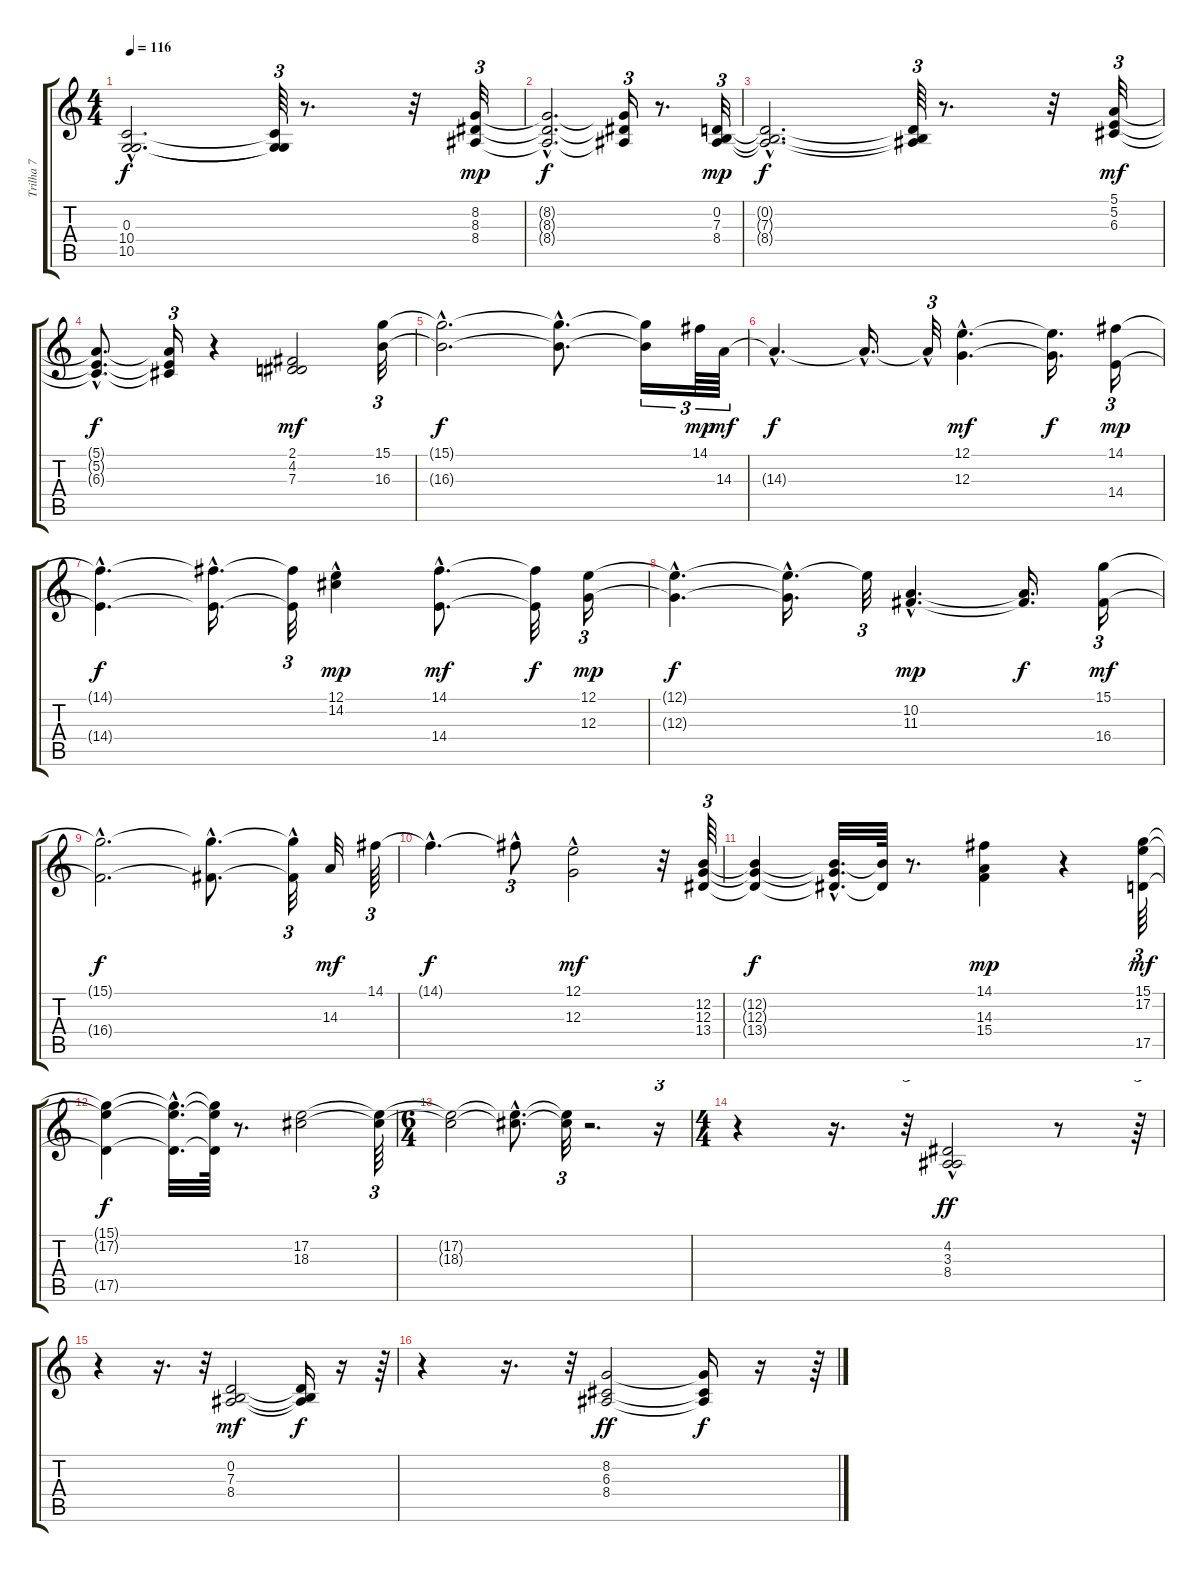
\track ("Trilha 7" "Trilha 7") {instrument stringensemble2}
\staff {score tabs}
\tuning (E4 B3 G3 D3 A2 E2) {hide}
\ts (4 4)
\tempo 116
\clef g2
\ks c
(0.3{hac t} 10.4{hac t} 10.5{hac t}).2{d dy f} (0.3{t} 10.4{t} 10.5{t}).64{tu (3 2)} r.8{d} r.32 (8.2 8.3 8.4).32{tu (3 2) dy mp} |
(8.2{hac t} 8.3{hac t} 8.4{hac t}).2{d dy f} (8.2{t} 8.3{t} 8.4{t}).16{tu (3 2)} r.8{d} (0.2 7.3 8.4).32{tu (3 2) dy mp} |
(0.2{hac t} 7.3{hac t} 8.4{hac t}).2{d dy f} (0.2{t} 7.3{t} 8.4{t}).64{tu (3 2)} r.8{d} r.32 (5.1 5.2 6.3).32{tu (3 2) dy mf} |
(5.1{hac t} 5.2{hac t} 6.3{hac t}).8{d dy f} (5.1{t} 5.2{t} 6.3{t}).16{tu (3 2)} r.4 (2.1 4.2 7.3).2{dy mf} (15.1 16.3).32{tu (3 2)} |
(15.1{hac t} 16.3{hac t}).2{d dy f} (15.1{hac t} 16.3{hac t}).8{d} (15.1{t} 16.3{t}).16{tu (3 2)} 14.1.64{tu (3 2) dy mp} 14.3.64{tu (3 2) dy mf} |
14.3{hac t}.4{d dy f} 14.3{hac t}.16{d} 14.3{hac t}.32{tu (3 2)} (12.1{hac} 12.3{hac}).4{d dy mf} (12.1{t} 12.3{t}).16{d dy f} (14.1 14.4).16{tu (3 2) dy mp} |
(14.1{hac t} 14.4{hac t}).4{d dy f} (14.1{hac t} 14.4{hac t}).16{d} (14.1{t} 14.4{t}).32{tu (3 2)} (12.1 14.2{hac}).4{dy mp} (14.1{hac} 14.4{hac}).8{d dy mf} (14.1{t} 14.4{t}).32{dy f} (12.1 12.3).16{tu (3 2) dy mp} |
(12.1{hac t} 12.3{hac t}).4{d dy f} (12.1{hac t} 12.3{t}).16{d} 12.1{t}.32{tu (3 2)} (10.2{hac} 11.3{hac}).4{d dy mp} (10.2{t} 11.3{t}).16{d dy f} (15.1 16.4).16{tu (3 2) dy mf} |
(15.1{hac t} 16.4{hac t}).2{d dy f} (15.1{hac t} 16.4{hac t}).8{d} (15.1{t} 16.4{hac t}).32{tu (3 2)} 14.3.32{dy mf} 14.1.64{tu (3 2)} |
14.1{hac t}.4{d dy f} 14.1{hac t}.8{tu (3 2)} (12.1{hac} 12.3).2{dy mf} r.32 (12.2 12.3 13.4).64{tu (3 2)} |
(12.2{t} 12.3{t} 13.4{t}).4{dy f} (12.2{hac t} 12.3{t} 13.4{hac t}).32{d} (12.2{t} 13.4{t}).64 r.8{d} (14.1 14.3 15.4).4{dy mp} r.4 (15.1 17.2 17.5).64{tu (3 2) dy mf} |
(15.1{t} 17.2{t} 17.5{t}).4{dy f} (15.1{hac t} 17.2{hac t} 17.5{hac t}).32{d} (15.1{t} 17.2{t} 17.5{t}).64 r.8{d} (17.2 18.3).2 (17.2{t} 18.3{t}).64{tu (3 2)} |
\ts (6 4)
(17.2{t} 18.3{t}).2 (17.2{hac t} 18.3{hac t}).8{d} (17.2{t} 18.3{t}).32{tu (3 2)} r.2{d} r.16{tu (3 2)} |
\ts (4 4)
r.4 r.16{d} r.32{tu (3 2)} (4.2 3.3 8.4{hac}).2{dy ff} r.8 r.64{tu (3 2)} |
r.4 r.16{d} r.32{tu (3 2)} (0.2 7.3 8.4).2{dy mf} (0.2{t} 7.3{t} 8.4{t}).16{dy f} r.16 r.64{tu (3 2)} |
r.4 r.16{d} r.32{tu (3 2)} (8.2 6.3 8.4).2{dy ff} (8.2{t} 6.3{t} 8.4{t}).16{dy f} r.16 r.64{tu (3 2)}
